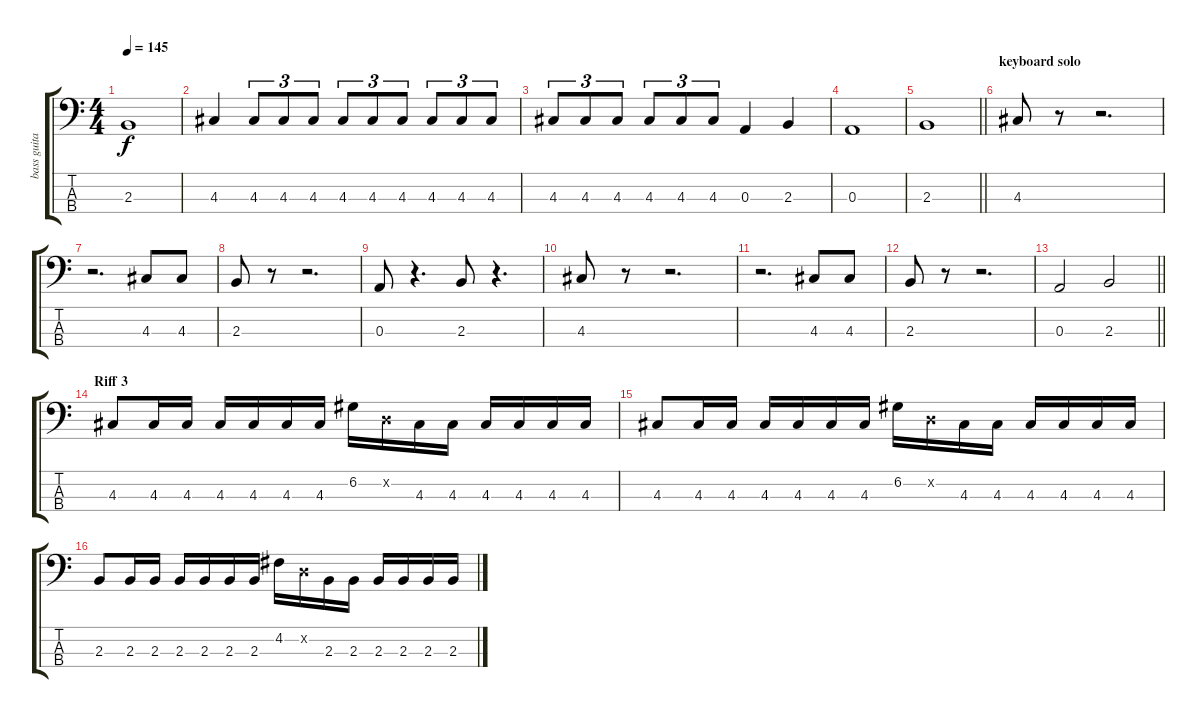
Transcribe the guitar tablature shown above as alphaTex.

\track ("bass guitar" "bass guita") {instrument electricbasspick}
\staff {score tabs}
\tuning (G2 D2 A1 E1) {hide}
\ts (4 4)
\tempo 145
\clef f4
\ks c
2.3.1{dy f} |
4.3.4 4.3.8{tu (3 2)} 4.3.8{tu (3 2)} 4.3.8{tu (3 2)} 4.3.8{tu (3 2)} 4.3.8{tu (3 2)} 4.3.8{tu (3 2)} 4.3.8{tu (3 2)} 4.3.8{tu (3 2)} 4.3.8{tu (3 2)} |
4.3.8{tu (3 2)} 4.3.8{tu (3 2)} 4.3.8{tu (3 2)} 4.3.8{tu (3 2)} 4.3.8{tu (3 2)} 4.3.8{tu (3 2)} 0.3.4 2.3.4 |
0.3.1 |
\barLineRight lightlight
2.3.1 |
\section ("" "keyboard solo")
4.3.8 r.8 r.2{d} |
r.2{d} 4.3.8 4.3.8 |
2.3.8 r.8 r.2{d} |
0.3.8 r.4{d} 2.3.8 r.4{d} |
4.3.8 r.8 r.2{d} |
r.2{d} 4.3.8 4.3.8 |
2.3.8 r.8 r.2{d} |
\barLineRight lightlight
0.3.2 2.3.2 |
\section ("" "Riff 3")
4.3.8 4.3.16 4.3.16 4.3.16 4.3.16 4.3.16 4.3.16 6.2.16 0.2{x}.16 4.3.16 4.3.16 4.3.16 4.3.16 4.3.16 4.3.16 |
4.3.8 4.3.16 4.3.16 4.3.16 4.3.16 4.3.16 4.3.16 6.2.16 0.2{x}.16 4.3.16 4.3.16 4.3.16 4.3.16 4.3.16 4.3.16 |
2.3.8 2.3.16 2.3.16 2.3.16 2.3.16 2.3.16 2.3.16 4.2.16 0.2{x}.16 2.3.16 2.3.16 2.3.16 2.3.16 2.3.16 2.3.16
